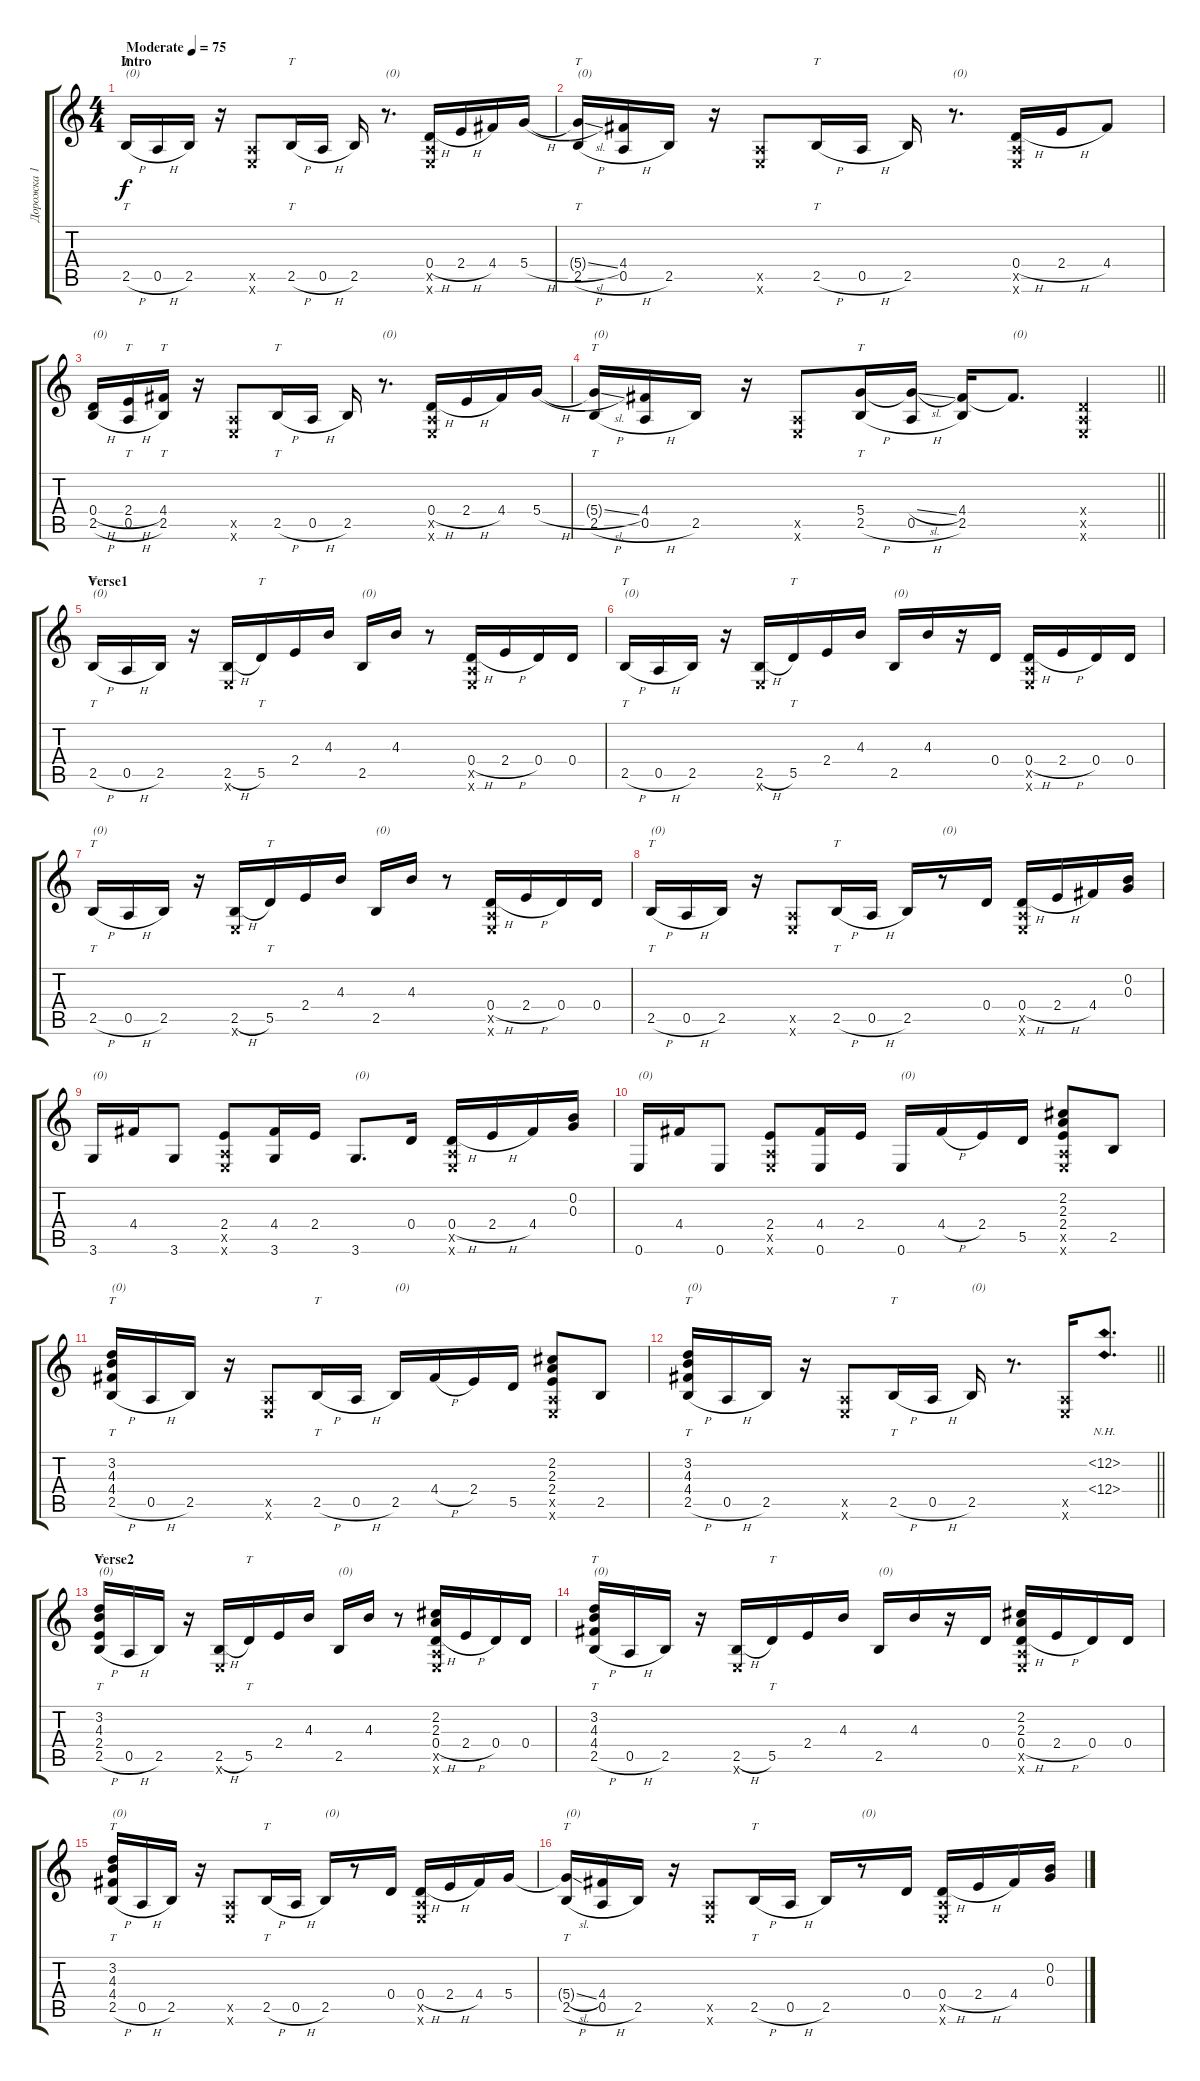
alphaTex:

\track ("Дорожка 1" "Дорожка 1") {instrument acousticguitarsteel}
\staff {score tabs}
\tuning (E4 B3 G3 D3 A2 E2) {hide}
\ts (4 4)
\section ("" "Intro")
\tempo (75 "Moderate")
\clef g2
\ks c
2.5{h}.16{tt txt "(0)" dy f instrument acousticguitarsteel} 0.5{h}.16 2.5.16 r.16 (0.5{x} 0.6{x}).8 2.5{h}.16{tt} 0.5{h}.16 2.5.16 r.8{d txt "(0)"} (0.4{h} 0.5{x} 0.6{x}).16 2.4{h}.16 4.4.16 5.4{h}.16 |
(5.4{sl t} 2.5{h}).16{tt txt "(0)"} (4.4 0.5{h}).16 2.5.16 r.16 (0.5{x} 0.6{x}).8 2.5{h}.16{tt} 0.5{h}.16 2.5.16 r.8{d txt "(0)"} (0.4{h} 0.5{x} 0.6{x}).16 2.4{h}.16 4.4.8 |
(0.4{h} 2.5{h}).16{txt "(0)"} (2.4{h} 0.5{h}).16{tt} (4.4 2.5).16{tt} r.16 (0.5{x} 0.6{x}).8 2.5{h}.16{tt} 0.5{h}.16 2.5.16 r.8{d txt "(0)"} (0.4{h} 0.5{x} 0.6{x}).16 2.4{h}.16 4.4.16 5.4{h}.16 |
\barLineRight lightlight
(5.4{sl t} 2.5{h}).16{tt txt "(0)"} (4.4 0.5{h}).16 2.5.16 r.16 (0.5{x} 0.6{x}).8 (5.4 2.5{h}).16{tt} (5.4{sl t} 0.5{h}).16 (4.4 2.5).16 4.4{t}.8{d txt "(0)"} (0.4{x} 0.5{x} 0.6{x}).4 |
\section ("" "Verse1")
2.5{h}.16{tt txt "(0)"} 0.5{h}.16 2.5.16 r.16 (2.5{h} 0.6{x}).16 5.5.16{tt} 2.4.16 4.3.16 2.5.16{txt "(0)"} 4.3.16 r.8 (0.4{h} 0.5{x} 0.6{x}).16 2.4{h}.16 0.4.16 0.4.16 |
2.5{h}.16{tt txt "(0)"} 0.5{h}.16 2.5.16 r.16 (2.5{h} 0.6{x}).16 5.5.16{tt} 2.4.16 4.3.16 2.5.16{txt "(0)"} 4.3.16 r.16 0.4.16 (0.4{h} 0.5{x} 0.6{x}).16 2.4{h}.16 0.4.16 0.4.16 |
2.5{h}.16{tt txt "(0)"} 0.5{h}.16 2.5.16 r.16 (2.5{h} 0.6{x}).16 5.5.16{tt} 2.4.16 4.3.16 2.5.16{txt "(0)"} 4.3.16 r.8 (0.4{h} 0.5{x} 0.6{x}).16 2.4{h}.16 0.4.16 0.4.16 |
2.5{h}.16{tt txt "(0)"} 0.5{h}.16 2.5.16 r.16 (0.5{x} 0.6{x}).8 2.5{h}.16{tt} 0.5{h}.16 2.5.16 r.8{txt "(0)"} 0.4.16 (0.4{h} 0.5{x} 0.6{x}).16 2.4{h}.16 4.4.16 (0.2 0.3).16 |
3.6.16{txt "(0)"} 4.4.16 3.6.8 (2.4 0.5{x} 0.6{x}).8 (4.4 3.6).16 2.4.16 3.6.8{d txt "(0)"} 0.4.16 (0.4{h} 0.5{x} 0.6{x}).16 2.4{h}.16 4.4.16 (0.2 0.3).16 |
0.6.16{txt "(0)"} 4.4.16 0.6.8 (2.4 0.5{x} 0.6{x}).8 (4.4 0.6).16 2.4.16 0.6.16{txt "(0)"} 4.4{h}.16 2.4.16 5.5.16 (2.2 2.3 2.4 0.5{x} 0.6{x}).8 2.5.8 |
(3.2 4.3 4.4 2.5{h}).16{tt txt "(0)"} 0.5{h}.16 2.5.16 r.16 (0.5{x} 0.6{x}).8 2.5{h}.16{tt} 0.5{h}.16 2.5.16{txt "(0)"} 4.4{h}.16 2.4.16 5.5.16 (2.2 2.3 2.4 0.5{x} 0.6{x}).8 2.5.8 |
\barLineRight lightlight
(3.2 4.3 4.4 2.5{h}).16{tt txt "(0)"} 0.5{h}.16 2.5.16 r.16 (0.5{x} 0.6{x}).8 2.5{h}.16{tt} 0.5{h}.16 2.5.16{txt "(0)"} r.8{d} (0.5{x} 0.6{x}).16 (12.2{nh} 12.4{nh}).8{d} |
\section ("" "Verse2")
(3.2 4.3 2.4 2.5{h}).16{tt txt "(0)"} 0.5{h}.16 2.5.16 r.16 (2.5{h} 0.6{x}).16 5.5.16{tt} 2.4.16 4.3.16 2.5.16{txt "(0)"} 4.3.16 r.8 (2.2 2.3 0.4{h} 0.5{x} 0.6{x}).16 2.4{h}.16 0.4.16 0.4.16 |
(3.2 4.3 4.4 2.5{h}).16{tt txt "(0)"} 0.5{h}.16 2.5.16 r.16 (2.5{h} 0.6{x}).16 5.5.16{tt} 2.4.16 4.3.16 2.5.16{txt "(0)"} 4.3.16 r.16 0.4.16 (2.2 2.3 0.4{h} 0.5{x} 0.6{x}).16 2.4{h}.16 0.4.16 0.4.16 |
(3.2 4.3 4.4 2.5{h}).16{tt txt "(0)"} 0.5{h}.16 2.5.16 r.16 (0.5{x} 0.6{x}).8 2.5{h}.16{tt} 0.5{h}.16 2.5.16{txt "(0)"} r.8 0.4.16 (0.4{h} 0.5{x} 0.6{x}).16 2.4{h}.16 4.4.16 5.4.16 |
(5.4{sl t} 2.5{h}).16{tt txt "(0)"} (4.4 0.5{h}).16 2.5.16 r.16 (0.5{x} 0.6{x}).8 2.5{h}.16{tt} 0.5{h}.16 2.5.16 r.8{txt "(0)"} 0.4.16 (0.4{h} 0.5{x} 0.6{x}).16 2.4{h}.16 4.4.16 (0.2 0.3).16
